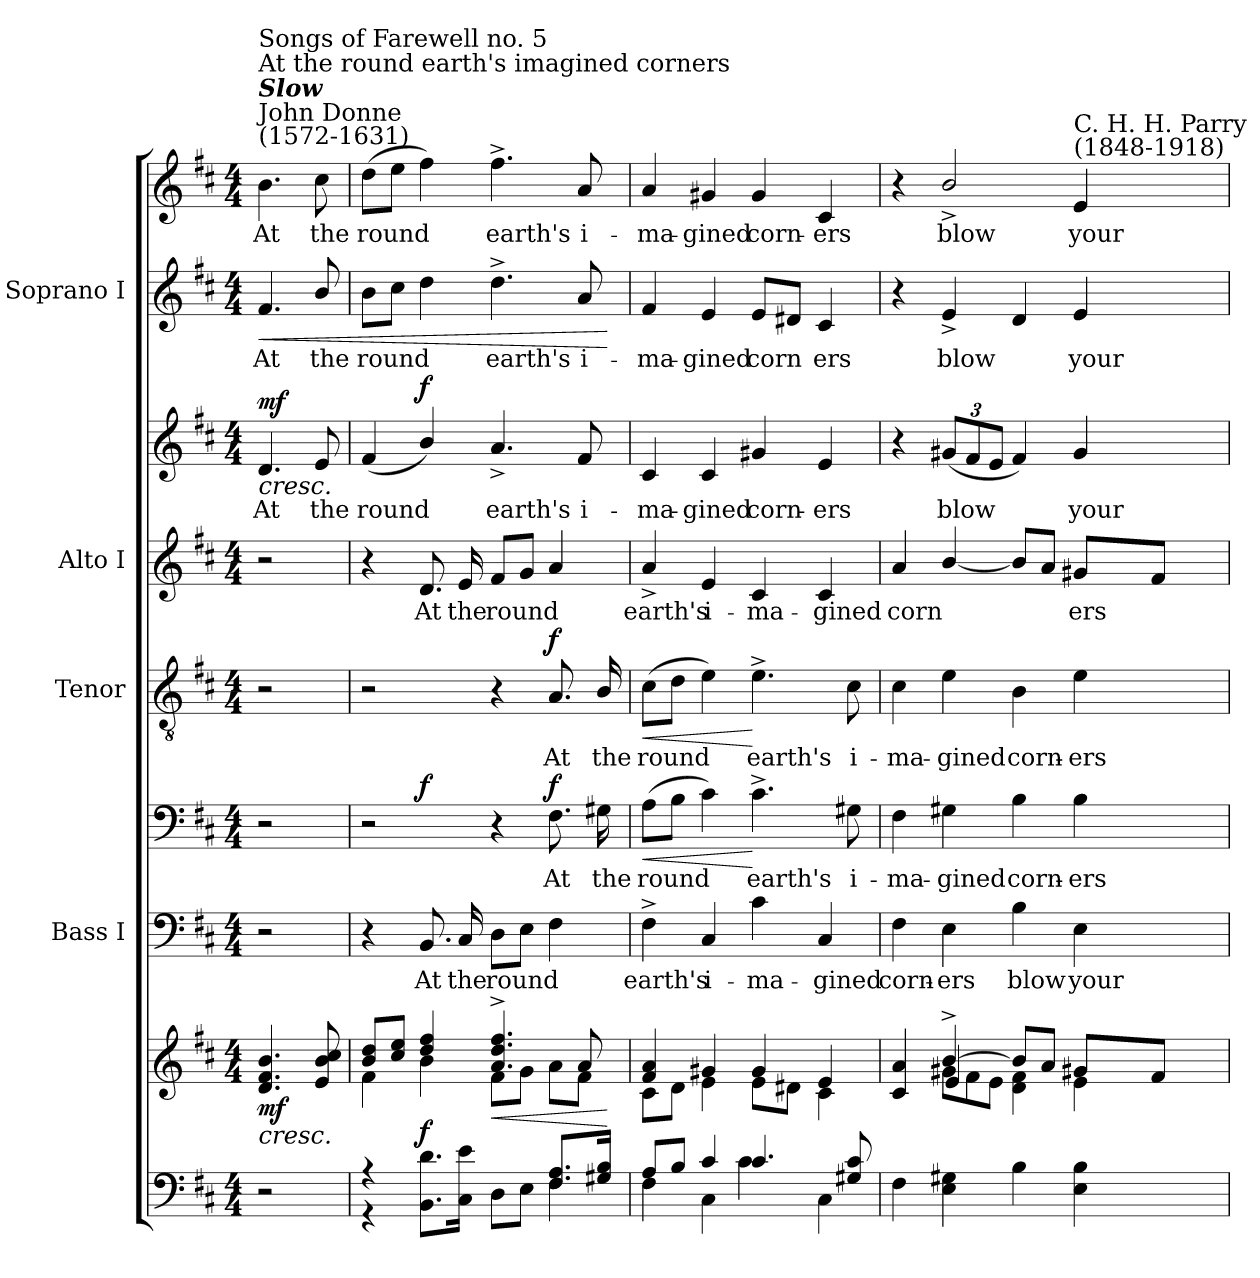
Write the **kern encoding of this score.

**kern	**kern	**dynam	**kern	**text	**kern	**text	**dynam	**kern	**text	**dynam	**kern	**text	**kern	**text	**dynam	**kern	**text	**kern	**text	**dynam
*part5	*part5	*part5	*part4	*part4	*part4	*part4	*part4	*part3	*part3	*part3	*part2	*part2	*part2	*part2	*part2	*part1	*part1	*part1	*part1	*part1
*staff9	*staff8	*staff8/9	*staff7	*staff7	*staff6	*staff6	*staff6/7	*staff5	*staff5	*staff5	*staff4	*staff4	*staff3	*staff3	*staff3/4	*staff2	*staff2	*staff1	*staff1	*staff1/2
*	*	*	*I"Bass I	*	*	*	*	*I"Tenor	*	*	*I"Alto I	*	*	*	*	*I"Soprano I	*	*	*	*
*	*	*	*I'B	*	*	*	*	*I'T	*	*	*I'A	*	*	*	*	*I'S	*	*	*	*
*clefF4	*clefG2	*	*clefF4	*	*clefF4	*	*	*clefGv2	*	*	*clefG2	*	*clefG2	*	*	*clefG2	*	*clefG2	*	*
*k[f#c#]	*k[f#c#]	*	*k[f#c#]	*	*k[f#c#]	*	*	*k[f#c#]	*	*	*k[f#c#]	*	*k[f#c#]	*	*	*k[f#c#]	*	*k[f#c#]	*	*
*D:	*D:	*	*D:	*	*D:	*	*	*D:	*	*	*D:	*	*D:	*	*	*D:	*	*D:	*	*
*M4/4	*M4/4	*	*M4/4	*	*M4/4	*	*	*M4/4	*	*	*M4/4	*	*M4/4	*	*	*M4/4	*	*M4/4	*	*
=	=	=	=	=	=	=	=	=	=	=	=	=	=	=	=	=	=	=	=	=
*^	*	*	*	*	*	*	*	*	*	*	*	*	*	*	*	*	*	*	*	*
!	!	!	!	!	!	!	!	!	!	!	!	!	!	!	!	!	!	!	!LO:TX:a:t=John Donne\n(1572-1631)	!	!
!	!	!	!	!	!	!	!	!	!	!	!	!	!	!	!	!	!	!	!LO:TX:a:Bi:t=Slow	!	!
!	!	!	!	!	!	!	!	!	!	!	!	!	!	!	!	!	!	!	!LO:TX:a:t=At the round earth's imagined corners	!	!
!	!	!	!	!	!	!	!	!	!	!	!	!	!	!	!	!	!	!	!LO:TX:a:t=Songs of Farewell no. 5	!	!
!	!	!LO:TX:a:Bi:t=Slow	!	!	!	!	!	!	!	!	!	!	!	!	!	!	!	!	!	!	!
!	!	!	!LO:HP:b	!	!	!	!	!	!	!	!	!	!	!	!LO:LY:b	!LO:HP:b	!	!LO:LY:b	!	!LO:LY:b	!LO:HP:b=2
*	*	*^	*	*	*	*	*	*	*	*	*	*	*	*	*	*	*	*	*	*	*
!	!	!	!	!LO:DY:n=1:b	!	!	!	!	!	!	!	!	!	!	!	!	!LO:DY:n=1:b	!	!	!	!	!LO:DY:n=1:b=2
!	!	!	!	!	!	!	!	!	!	!	!	!	!	!	!	!	!	!	!	!	!	!LO:DY:n=2:b
2r	2ryy	4.d/ 4.f#/ 4.b/	2ryy	< mf	2r	.	2r	.	.	2r	.	.	2r	.	4.d/	At	< mf	4.f#/	At	4.b\	At	< mf mf
!	!	!	!	!	!	!	!	!	!	!	!	!	!	!	!	!LO:LY:b	!	!	!LO:LY:b	!	!LO:LY:b	!
.	.	8e/ 8b/ 8cc#/	.	.	.	.	.	.	.	.	.	.	.	.	8e/	the	.	8b/	the	8cc#\	the	.
=1	=1	=1	=1	=1	=1	=1	=1	=1	=1	=1	=1	=1	=1	=1	=1	=1	=1	=1	=1	=1	=1	=1
!	!	!	!	!	!	!	!	!	!	!	!	!	!	!	!	!LO:LY:b	!	!	!LO:LY:b	!	!LO:LY:b	!
4r	4r	8b/ 8dd/L	4f#\	.	4r	.	2r	.	.	2r	.	.	4r	.	(<4f#/	round	.	8b\L	-round	(>8dd\L	round	.
.	.	8cc#/ 8ee/J	.	.	.	.	.	.	.	.	.	.	.	.	.	.	.	8cc#\J	.	8ee\J	.	.
!	!	!	!	!LO:DY:a=2	!	!LO:LY:b	!	!	!LO:DY:b=2	!	!	!	!	!LO:LY:b	!	!	!LO:DY:b=2	!	!	!	!	!
4ryy	8.BB\ 8.d\L	4dd/ 4ff#/	4b\	f	8.BB/	At	.	.	f	.	.	.	8.d/	-At	4b/)	.	f	4dd\	.	4ff#\)	.	.
!	!	!	!	!	!	!LO:LY:b	!	!	!	!	!	!	!	!LO:LY:b	!	!	!	!	!	!	!	!
.	16C#\ 16e\Jk	.	.	.	16C#/	the	.	.	.	.	.	.	16e/	the	.	.	.	.	.	.	.	.
!	!	!	!	!LO:HP:b	!	!LO:LY:b	!	!	!	!	!	!	!	!LO:LY:b	!	!LO:LY:b	!	!	!LO:LY:b	!	!LO:LY:b	!
4ryy	8D\L	4.a/^> 4.dd/^> 4.ff#/^>	8f#\L	<	8D\L	round	4r	.	.	4r	.	.	8f#/L	round	4.a^</	earth's	.	4.dd^>\	earth's	4.ff#^>\	earth's	.
.	8E\J	.	8g\J	.	8E\J	.	.	.	.	.	.	.	8g/J	.	.	.	.	.	.	.	.	.
!	!	!	!	!	!	!	!	!LO:LY:b	!LO:DY:b	!	!LO:LY:b	!LO:DY:b	!	!	!	!	!	!	!	!	!	!
4F#\	8.F#/ 8.A/L	.	8a\L	.	4F#\	.	8.F#\	At	f	8.A/	At	f	4a/	.	.	.	.	.	.	.	.	.
!	!	!	!	!	!	!	!	!	!	!	!	!	!	!	!	!LO:LY:b	!	!	!LO:LY:b	!	!LO:LY:b	!
.	.	8a/	8f#\J	.	.	.	.	.	.	.	.	.	.	.	8f#/	i-	.	8a/	i-	8a/	i-	.
!	!	!	!	!	!	!	!	!LO:LY:b	!	!	!LO:LY:b	!	!	!	!	!	!	!	!	!	!	!
.	16G#X/ 16B/Jk	.	.	.	.	.	16G#X\	the	.	16B/	the	.	.	.	.	.	.	.	.	.	.	.
*v	*v	*	*	*	*	*	*	*	*	*	*	*	*	*	*	*	*	*	*	*	*	*
*	*v	*v	*	*	*	*	*	*	*	*	*	*	*	*	*	*	*	*	*	*	*
.	.	[ [	.	.	.	.	.	.	.	.	.	.	.	.	[	.	.	.	.	[
=2	=2	=2	=2	=2	=2	=2	=2	=2	=2	=2	=2	=2	=2	=2	=2	=2	=2	=2	=2	=2
*^	*^	*	*	*	*	*	*	*	*	*	*	*	*	*	*	*	*	*	*	*
!	!	!	!	!	!	!LO:LY:b	!	!LO:LY:b	!LO:HP:b	!	!LO:LY:b	!LO:HP:b	!	!LO:LY:b	!	!LO:LY:b	!	!	!LO:LY:b	!	!LO:LY:b	!
8A/L	4F#\	4f#/ 4a/	8c#\L	.	4F#^>\	-earth's	(>8A\L	round	<	(>8c#\L	round	<	4a^</	earth's	4c#/	ma-	.	4f#/	ma-	4a/	-ma-	.
8B/J	.	.	8d\J	.	.	.	8B\J	.	.	8d\J	.	.	.	.	.	.	.	.	.	.	.	.
!	!	!	!	!	!	!LO:LY:b	!	!	!	!	!	!	!	!LO:LY:b	!	!LO:LY:b	!	!	!LO:LY:b	!	!LO:LY:b	!
4c#/	4C#\	4g#X/	4e\	.	4C#/	i-	4c#\)	.	.	4e\)	.	.	4e/	i-	4c#/	-gined	.	4e/	-gined	4g#X/	-gined	.
!	!	!	!	!	!	!LO:LY:b	!	!LO:LY:b	!	!	!LO:LY:b	!	!	!LO:LY:b	!	!LO:LY:b	!	!	!LO:LY:b	!	!LO:LY:b	!
4.c#/	4c#\	4g#/	8e\L	.	4c#\	-ma-	4.c#^>\	earth's	[	4.e^>\	earth's	[	4c#/	-ma-	4g#X/	corn-	.	8e/L	corn­	4g#/	corn-	.
.	.	.	8d#X\J	.	.	.	.	.	.	.	.	.	.	.	.	.	.	8d#X/J	.	.	.	.
!	!	!	!	!	!	!LO:LY:b	!	!	!	!	!	!	!	!LO:LY:b	!	!LO:LY:b	!	!	!LO:LY:b	!	!LO:LY:b	!
.	4C#\	4e/	4c#\	.	4C#/	-gined	.	.	.	.	.	.	4c#/	-gined	4e/	-ers	.	4c#/	ers	4c#/	-ers	.
!	!	!	!	!	!	!	!	!LO:LY:b	!	!	!LO:LY:b	!	!	!	!	!	!	!	!	!	!	!
8G#X/ 8c#/	.	.	.	.	.	.	8G#X\	i-	.	8c#\	i-	.	.	.	.	.	.	.	.	.	.	.
=3	=3	=3	=3	=3	=3	=3	=3	=3	=3	=3	=3	=3	=3	=3	=3	=3	=3	=3	=3	=3	=3	=3
*	*	*	*^	*	*	*	*	*	*	*	*	*	*	*	*	*	*	*	*	*	*	*
!	!	!	!	!	!	!	!LO:LY:b	!	!LO:LY:b	!	!	!LO:LY:b	!	!	!LO:LY:b	!	!	!	!	!	!	!	!
4ryy	4F#\	4c#/ 4a/	4ryy	4ryy	.	4F#\	corn-	4F#\	ma-	.	4c#\	-ma-	.	4a/	corn­	4r	.	.	4r	.	4r	.	.
*	*	*	*Xtuplet	*	*	*	*	*	*	*	*	*	*	*	*	*	*	*	*	*	*	*	*
!	!	!	!	!	!	!	!LO:LY:b	!	!LO:LY:b	!	!	!LO:LY:b	!	!	!	!	!LO:LY:b	!	!	!LO:LY:b	!	!LO:LY:b	!
4ryy	4E\ 4G#X\	[>4b^>/	12g#X\L	4e/	.	4E\	-ers	4G#X\	-gined	.	4e\	-gined	.	[4b/	.	(<12g#X/L	blow	.	4e^</	blow	2b^>/	blow	.
.	.	.	12f#\	.	.	.	.	.	.	.	.	.	.	.	.	12f#/	.	.	.	.	.	.	.
.	.	.	12e\J	.	.	.	.	.	.	.	.	.	.	.	.	12e/J	.	.	.	.	.	.	.
!	!	!	!	!	!	!	!LO:LY:b	!	!LO:LY:b	!	!	!LO:LY:b	!	!	!	!	!	!	!	!	!	!	!
2ryy	4B\	8b/L]	4d\ 4f#\	2ryy	.	4B\	blow	4B\	corn-	.	4B\	corn-	.	8b/L]	.	4f#/)	.	.	4d/	.	.	.	.
.	.	8a/J	.	.	.	.	.	.	.	.	.	.	.	8a/J	.	.	.	.	.	.	.	.	.
!	!	!	!	!	!	!	!	!	!	!	!	!	!	!	!	!	!	!	!	!	!LO:TX:a:t=C. H. H. Parry\n(1848-1918)	!	!
!	!	!	!	!	!	!	!LO:LY:b	!	!LO:LY:b	!	!	!LO:LY:b	!	!	!LO:LY:b	!	!LO:LY:b	!	!	!LO:LY:b	!	!LO:LY:b	!
.	4E\ 4B\	8g#X/L	4e\	.	.	4E\	your	4B\	-ers	.	4e\	-ers	.	8g#X/L	ers	4g#/	your	.	4e/	your	4e/	your	.
.	.	8f#/J	.	.	.	.	.	.	.	.	.	.	.	8f#/J	.	.	.	.	.	.	.	.	.
*v	*v	*	*	*	*	*	*	*	*	*	*	*	*	*	*	*	*	*	*	*	*	*	*
*	*v	*v	*v	*	*	*	*	*	*	*	*	*	*	*	*	*	*	*	*	*	*	*
=	=	=	=	=	=	=	=	=	=	=	=	=	=	=	=	=	=	=	=	=
*-	*-	*-	*-	*-	*-	*-	*-	*-	*-	*-	*-	*-	*-	*-	*-	*-	*-	*-	*-	*-
